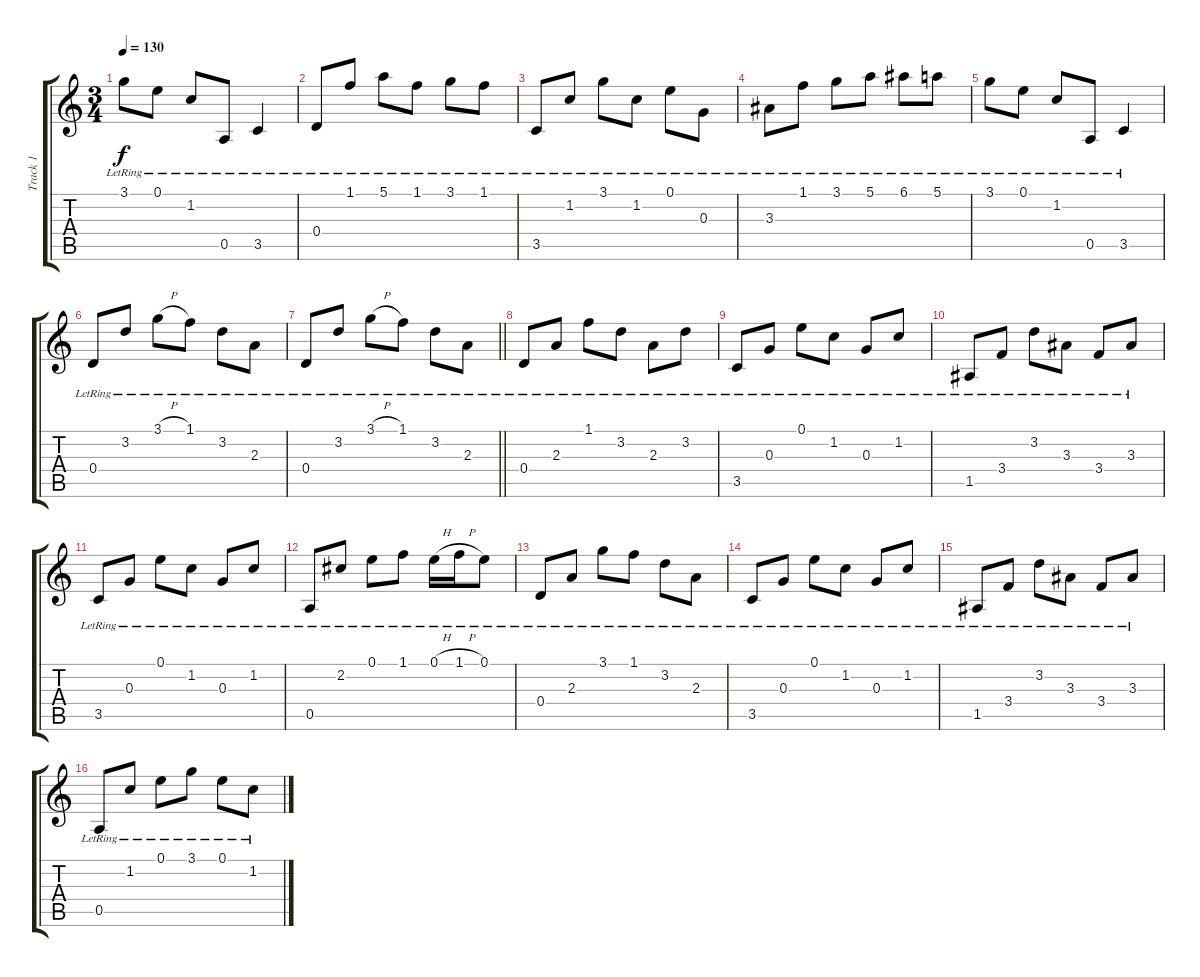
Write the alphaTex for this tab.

\track ("Track 1" "Track 1") {instrument acousticguitarsteel}
\staff {score tabs}
\tuning (E4 B3 G3 D3 A2 E2) {hide}
\ts (3 4)
\tempo 130
\clef g2
\ks c
3.1{lr}.8{dy f} 0.1{lr}.8 1.2{lr}.8 0.5{lr}.8 3.5{lr}.4 |
0.4{lr}.8 1.1{lr}.8 5.1{lr}.8 1.1{lr}.8 3.1{lr}.8 1.1{lr}.8 |
3.5{lr}.8 1.2{lr}.8 3.1{lr}.8 1.2{lr}.8 0.1{lr}.8 0.3{lr}.8 |
3.3{lr}.8 1.1{lr}.8 3.1{lr}.8 5.1{lr}.8 6.1{lr}.8 5.1{lr}.8 |
3.1{lr}.8 0.1{lr}.8 1.2{lr}.8 0.5{lr}.8 3.5{lr}.4 |
0.4{lr}.8 3.2{lr}.8 3.1{h lr}.8 1.1{lr}.8 3.2{lr}.8 2.3{lr}.8 |
\barLineRight lightlight
0.4{lr}.8 3.2{lr}.8 3.1{h lr}.8 1.1{lr}.8 3.2{lr}.8 2.3{lr}.8 |
0.4{lr}.8 2.3{lr}.8 1.1{lr}.8 3.2{lr}.8 2.3{lr}.8 3.2{lr}.8 |
3.5{lr}.8 0.3{lr}.8 0.1{lr}.8 1.2{lr}.8 0.3{lr}.8 1.2{lr}.8 |
1.5{lr}.8 3.4{lr}.8 3.2{lr}.8 3.3{lr}.8 3.4{lr}.8 3.3{lr}.8 |
3.5{lr}.8 0.3{lr}.8 0.1{lr}.8 1.2{lr}.8 0.3{lr}.8 1.2{lr}.8 |
0.5{lr}.8 2.2{lr}.8 0.1{lr}.8 1.1{lr}.8 0.1{h lr}.16 1.1{h lr}.16 0.1{lr}.8 |
0.4{lr}.8 2.3{lr}.8 3.1{lr}.8 1.1{lr}.8 3.2{lr}.8 2.3{lr}.8 |
3.5{lr}.8 0.3{lr}.8 0.1{lr}.8 1.2{lr}.8 0.3{lr}.8 1.2{lr}.8 |
1.5{lr}.8 3.4{lr}.8 3.2{lr}.8 3.3{lr}.8 3.4{lr}.8 3.3{lr}.8 |
0.5{lr}.8 1.2{lr}.8 0.1{lr}.8 3.1{lr}.8 0.1{lr}.8 1.2{lr}.8
